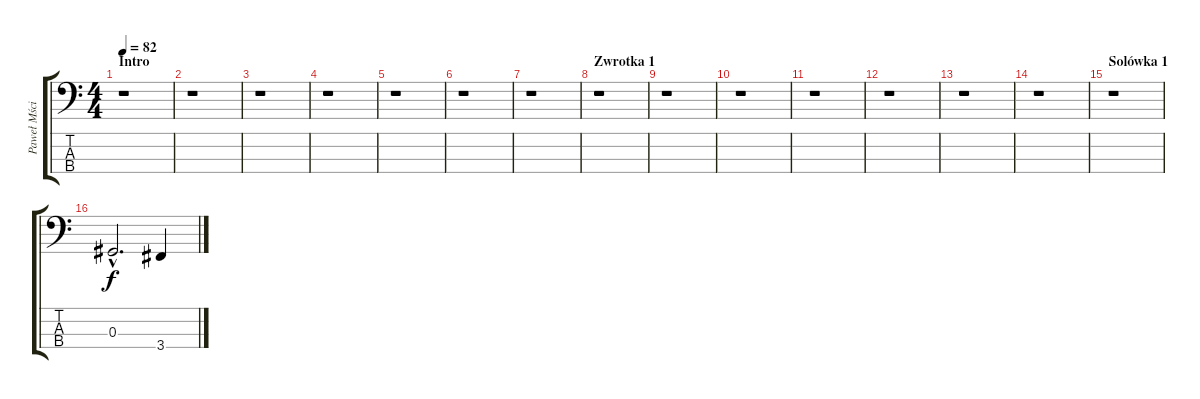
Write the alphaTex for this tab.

\track ("Paweł Mścisławski" "Paweł Mści") {instrument electricbassfinger}
\staff {score tabs}
\tuning (Gb2 Db2 Ab1 Eb1) {hide}
\ts (4 4)
\section ("" "Intro")
\tempo 82
\clef f4
\ks c
r.1{dy f instrument electricbassfinger} |
r.1 |
r.1 |
r.1 |
r.1 |
r.1 |
r.1 |
\section ("" "Zwrotka 1")
r.1 |
r.1 |
r.1 |
r.1 |
r.1 |
r.1 |
r.1 |
\section ("" "Solówka 1")
r.1 |
0.3{hac}.2{d} 3.4.4
